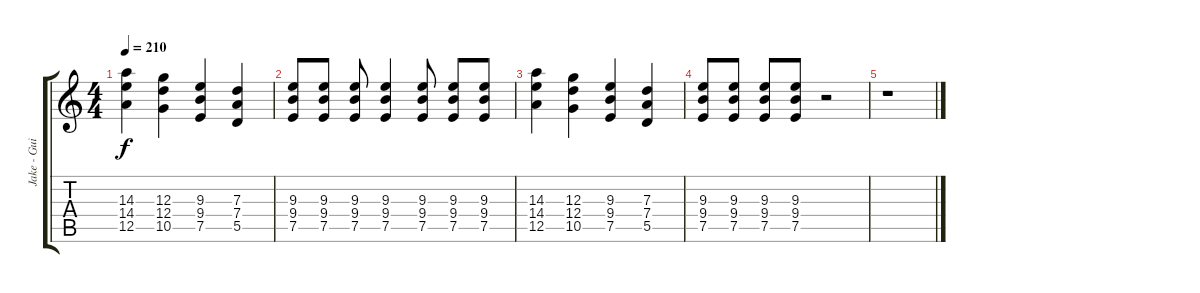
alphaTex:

\track ("Jake - Guitar 2" "Jake - Gui") {instrument overdrivenguitar}
\staff {score tabs}
\tuning (E4 B3 G3 D3 A2 E2) {hide}
\ts (4 4)
\tempo 210
\clef g2
\ks c
(14.3 14.4 12.5).4{dy f} (12.3 12.4 10.5).4 (9.3 9.4 7.5).4 (7.3 7.4 5.5).4 |
(9.3 9.4 7.5).8 (9.3 9.4 7.5).8 (9.3 9.4 7.5).8 (9.3 9.4 7.5).4 (9.3 9.4 7.5).8 (9.3 9.4 7.5).8 (9.3 9.4 7.5).8 |
(14.3 14.4 12.5).4 (12.3 12.4 10.5).4 (9.3 9.4 7.5).4 (7.3 7.4 5.5).4 |
(9.3 9.4 7.5).8 (9.3 9.4 7.5).8 (9.3 9.4 7.5).8 (9.3 9.4 7.5).8 r.2 |
r.1
